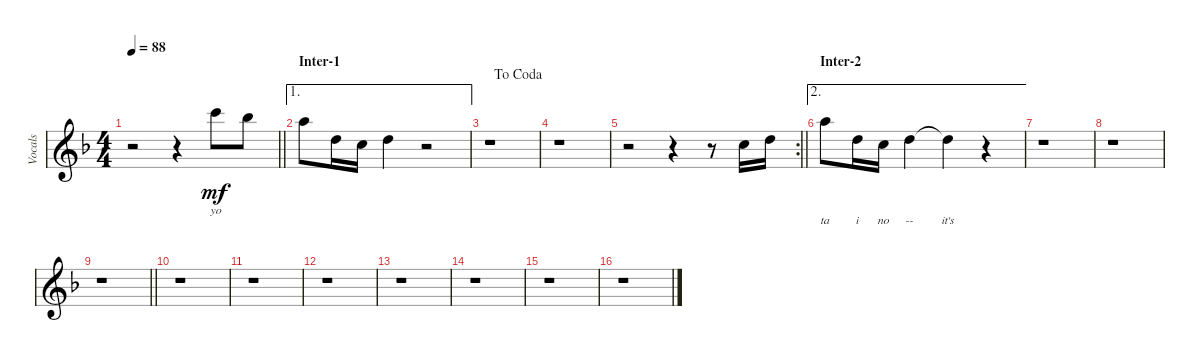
\track ("Vocals" "Vocals") {instrument pad4choir}
\staff {score}
\tuning (E4 B3 G3 D3 A2 E2 B1) {hide}
\ts (4 4)
\tempo 88
\clef g2
\barLineRight lightlight
\ks dminor
r.2{dy mf} r.4 20.1.8{lyrics (0 "yo") lyrics (1 "") lyrics (2 "") lyrics (3 "") lyrics (4 "")} 18.1.8 |
\ae 1
\section ("" "Inter-1")
17.1.8 10.1.16 8.1.16 10.1.4 r.2 |
\jump dacoda
r.1 |
r.1 |
\rc 2
\barLineRight lightlight
r.2 r.4 r.8 8.1.16 10.1.16 |
\ae 2
\section ("" "Inter-2")
17.1.8{lyrics (0 "") lyrics (1 "") lyrics (2 "ta") lyrics (3 "") lyrics (4 "")} 10.1.16{lyrics (0 "") lyrics (1 "") lyrics (2 "i") lyrics (3 "") lyrics (4 "")} 8.1.16{lyrics (0 "") lyrics (1 "") lyrics (2 "no") lyrics (3 "") lyrics (4 "")} 10.1.4{lyrics (0 "") lyrics (1 "") lyrics (2 "--") lyrics (3 "") lyrics (4 "")} 10.1{t}.4{lyrics (0 "") lyrics (1 "") lyrics (2 "it's") lyrics (3 "") lyrics (4 "")} r.4 |
r.1 |
r.1 |
\barLineRight lightlight
r.1 |
r.1 |
r.1 |
r.1 |
r.1 |
r.1 |
r.1 |
r.1
